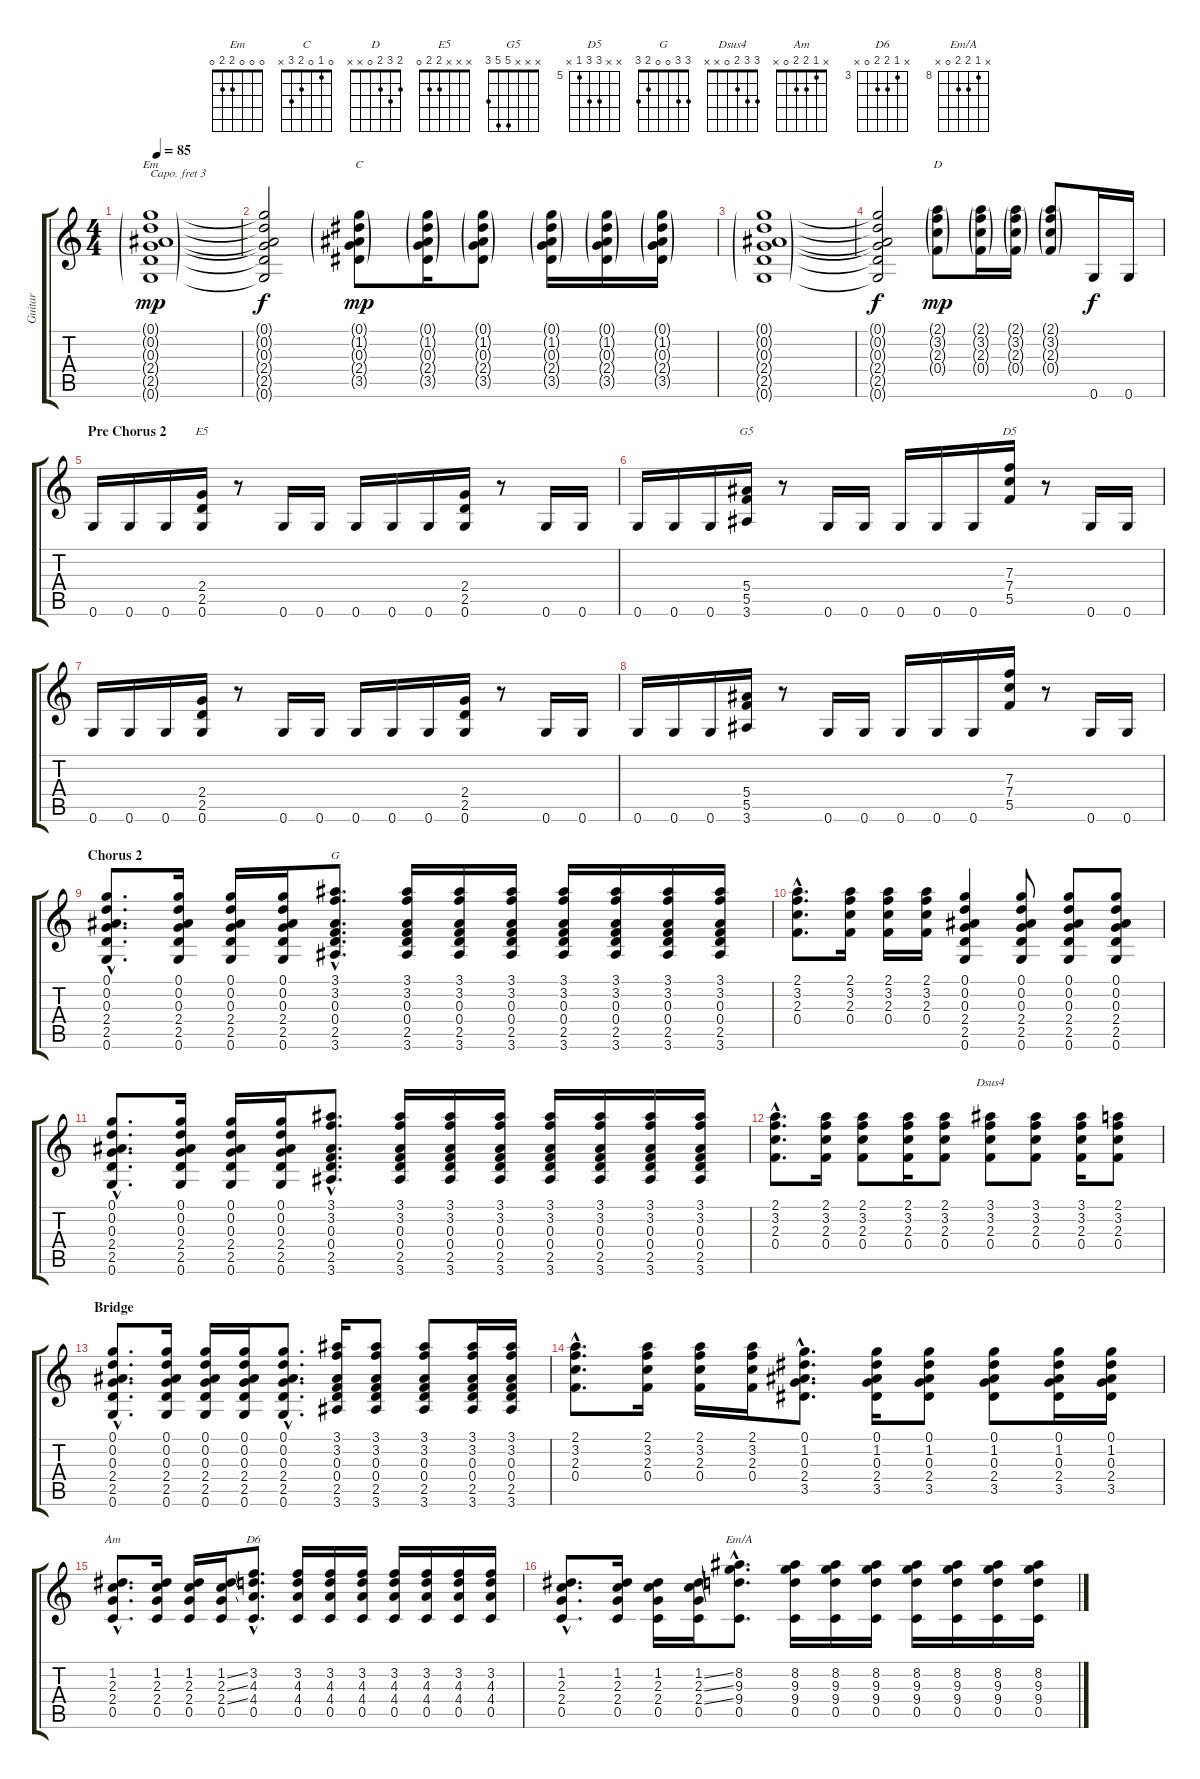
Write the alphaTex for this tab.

\track ("Guitar" "Guitar") {instrument electricguitarclean}
\staff {score tabs}
\capo 3
\tuning (E4 B3 G3 D3 A2 E2) {hide}
\chord ("Em" 0 0 0 2 2 0)
\chord ("C" 0 1 0 2 3 x)
\chord ("D" 2 3 2 0 x x)
\chord ("E5" x x x 2 2 0)
\chord ("G5" x x x 5 5 3)
\chord ("D5" x x 7 7 5 x) {firstfret 5}
\chord ("G" 3 3 0 0 2 3)
\chord ("Dsus4" 3 3 2 0 x x)
\chord ("Am" x 1 2 2 0 x)
\chord ("D6" x 3 4 4 0 x) {firstfret 3}
\chord ("Em/A" x 8 9 9 0 x) {firstfret 8}
\ts (4 4)
\tempo 85
\clef g2
\ks c
(0.1{g} 0.2{g} 0.3{g} 2.4{g} 2.5{g} 0.6{g}).1{ch "Em" dy mp} |
(0.1{t} 0.2{t} 0.3{t} 2.4{t} 2.5{t} 0.6{t}).2{dy f} (0.1{g} 1.2{g} 0.3{g} 2.4{g} 3.5{g}).8{ch "C" dy mp} (0.1{g} 1.2{g} 0.3{g} 2.4{g} 3.5{g}).16 (0.1{g} 1.2{g} 0.3{g} 2.4{g} 3.5{g}).8 (0.1{g} 1.2{g} 0.3{g} 2.4{g} 3.5{g}).16 (0.1{g} 1.2{g} 0.3{g} 2.4{g} 3.5{g}).16 (0.1{g} 1.2{g} 0.3{g} 2.4{g} 3.5{g}).16 |
(0.1{g} 0.2{g} 0.3{g} 2.4{g} 2.5{g} 0.6{g}).1 |
(0.1{t} 0.2{t} 0.3{t} 2.4{t} 2.5{t} 0.6{t}).2{dy f} (2.1{g} 3.2{g} 2.3{g} 0.4{g}).8{ch "D" dy mp} (2.1{g} 3.2{g} 2.3{g} 0.4{g}).16 (2.1{g} 3.2{g} 2.3{g} 0.4{g}).16 (2.1{g} 3.2{g} 2.3{g} 0.4{g}).8 0.6.16{dy f} 0.6.16 |
\section ("" "Pre Chorus 2")
0.6.16 0.6.16 0.6.16 (2.4 2.5 0.6).16{ch "E5"} r.8 0.6.16 0.6.16 0.6.16 0.6.16 0.6.16 (2.4 2.5 0.6).16 r.8 0.6.16 0.6.16 |
0.6.16 0.6.16 0.6.16 (5.4 5.5 3.6).16{ch "G5"} r.8 0.6.16 0.6.16 0.6.16 0.6.16 0.6.16 (7.3 7.4 5.5).16{ch "D5"} r.8 0.6.16 0.6.16 |
0.6.16 0.6.16 0.6.16 (2.4 2.5 0.6).16 r.8 0.6.16 0.6.16 0.6.16 0.6.16 0.6.16 (2.4 2.5 0.6).16 r.8 0.6.16 0.6.16 |
0.6.16 0.6.16 0.6.16 (5.4 5.5 3.6).16 r.8 0.6.16 0.6.16 0.6.16 0.6.16 0.6.16 (7.3 7.4 5.5).16 r.8 0.6.16 0.6.16 |
\section ("" "Chorus 2")
(0.1{hac} 0.2{hac} 0.3{hac} 2.4{hac} 2.5{hac} 0.6{hac}).8{d} (0.1 0.2 0.3 2.4 2.5 0.6).16 (0.1 0.2 0.3 2.4 2.5 0.6).16 (0.1 0.2 0.3 2.4 2.5 0.6).16 (3.1{hac} 3.2{hac} 0.3{hac} 0.4{hac} 2.5{hac} 3.6{hac}).8{d ch "G"} (3.1 3.2 0.3 0.4 2.5 3.6).16 (3.1 3.2 0.3 0.4 2.5 3.6).16 (3.1 3.2 0.3 0.4 2.5 3.6).16 (3.1 3.2 0.3 0.4 2.5 3.6).16 (3.1 3.2 0.3 0.4 2.5 3.6).16 (3.1 3.2 0.3 0.4 2.5 3.6).16 (3.1 3.2 0.3 0.4 2.5 3.6).16 |
(2.1{hac} 3.2{hac} 2.3{hac} 0.4{hac}).8{d} (2.1 3.2 2.3 0.4).16 (2.1 3.2 2.3 0.4).16 (2.1 3.2 2.3 0.4).16 (0.1 0.2 0.3 2.4 2.5 0.6).4 (0.1 0.2 0.3 2.4 2.5 0.6).8 (0.1 0.2 0.3 2.4 2.5 0.6).8 (0.1 0.2 0.3 2.4 2.5 0.6).8 |
(0.1{hac} 0.2{hac} 0.3{hac} 2.4{hac} 2.5{hac} 0.6{hac}).8{d} (0.1 0.2 0.3 2.4 2.5 0.6).16 (0.1 0.2 0.3 2.4 2.5 0.6).16 (0.1 0.2 0.3 2.4 2.5 0.6).16 (3.1{hac} 3.2{hac} 0.3{hac} 0.4{hac} 2.5{hac} 3.6{hac}).8{d} (3.1 3.2 0.3 0.4 2.5 3.6).16 (3.1 3.2 0.3 0.4 2.5 3.6).16 (3.1 3.2 0.3 0.4 2.5 3.6).16 (3.1 3.2 0.3 0.4 2.5 3.6).16 (3.1 3.2 0.3 0.4 2.5 3.6).16 (3.1 3.2 0.3 0.4 2.5 3.6).16 (3.1 3.2 0.3 0.4 2.5 3.6).16 |
(2.1{hac} 3.2{hac} 2.3{hac} 0.4{hac}).8{d} (2.1 3.2 2.3 0.4).16 (2.1 3.2 2.3 0.4).8 (2.1 3.2 2.3 0.4).16 (2.1 3.2 2.3 0.4).8 (3.1 3.2 2.3 0.4).8{ch "Dsus4"} (3.1 3.2 2.3 0.4).8 (3.1 3.2 2.3 0.4).16 (2.1 3.2 2.3 0.4).8 |
\section ("" "Bridge")
(0.1{hac} 0.2{hac} 0.3{hac} 2.4{hac} 2.5{hac} 0.6{hac}).8{d} (0.1 0.2 0.3 2.4 2.5 0.6).16 (0.1 0.2 0.3 2.4 2.5 0.6).16 (0.1 0.2 0.3 2.4 2.5 0.6).16 (0.1{hac} 0.2{hac} 0.3{hac} 2.4{hac} 2.5{hac} 0.6{hac}).8{d} (3.1 3.2 0.3 0.4 2.5 3.6).16 (3.1 3.2 0.3 0.4 2.5 3.6).8 (3.1 3.2 0.3 0.4 2.5 3.6).8 (3.1 3.2 0.3 0.4 2.5 3.6).16 (3.1 3.2 0.3 0.4 2.5 3.6).16 |
(2.1{hac} 3.2{hac} 2.3{hac} 0.4{hac}).8{d} (2.1 3.2 2.3 0.4).16 (2.1 3.2 2.3 0.4).16 (2.1 3.2 2.3 0.4).16 (0.1{hac} 1.2{hac} 0.3{hac} 2.4{hac} 3.5{hac}).8{d} (0.1 1.2 0.3 2.4 3.5).16 (0.1 1.2 0.3 2.4 3.5).8 (0.1 1.2 0.3 2.4 3.5).8 (0.1 1.2 0.3 2.4 3.5).16 (0.1 1.2 0.3 2.4 3.5).16 |
(1.2{hac} 2.3{hac} 2.4{hac} 0.5{hac}).8{d ch "Am"} (1.2 2.3 2.4 0.5).16 (1.2 2.3 2.4 0.5).16 (1.2{ss} 2.3{ss} 2.4{ss} 0.5).16 (3.2{hac} 4.3{hac} 4.4{hac} 0.5{hac}).8{d ch "D6"} (3.2 4.3 4.4 0.5).16 (3.2 4.3 4.4 0.5).16 (3.2 4.3 4.4 0.5).16 (3.2 4.3 4.4 0.5).16 (3.2 4.3 4.4 0.5).16 (3.2 4.3 4.4 0.5).16 (3.2 4.3 4.4 0.5).16 |
(1.2{hac} 2.3{hac} 2.4{hac} 0.5{hac}).8{d} (1.2 2.3 2.4 0.5).16 (1.2 2.3 2.4 0.5).16 (1.2{ss} 2.3{ss} 2.4{ss} 0.5).16 (8.2{hac} 9.3{hac} 9.4{hac} 0.5{hac}).8{d ch "Em/A"} (8.2 9.3 9.4 0.5).16 (8.2 9.3 9.4 0.5).16 (8.2 9.3 9.4 0.5).16 (8.2 9.3 9.4 0.5).16 (8.2 9.3 9.4 0.5).16 (8.2 9.3 9.4 0.5).16 (8.2 9.3 9.4 0.5).16
